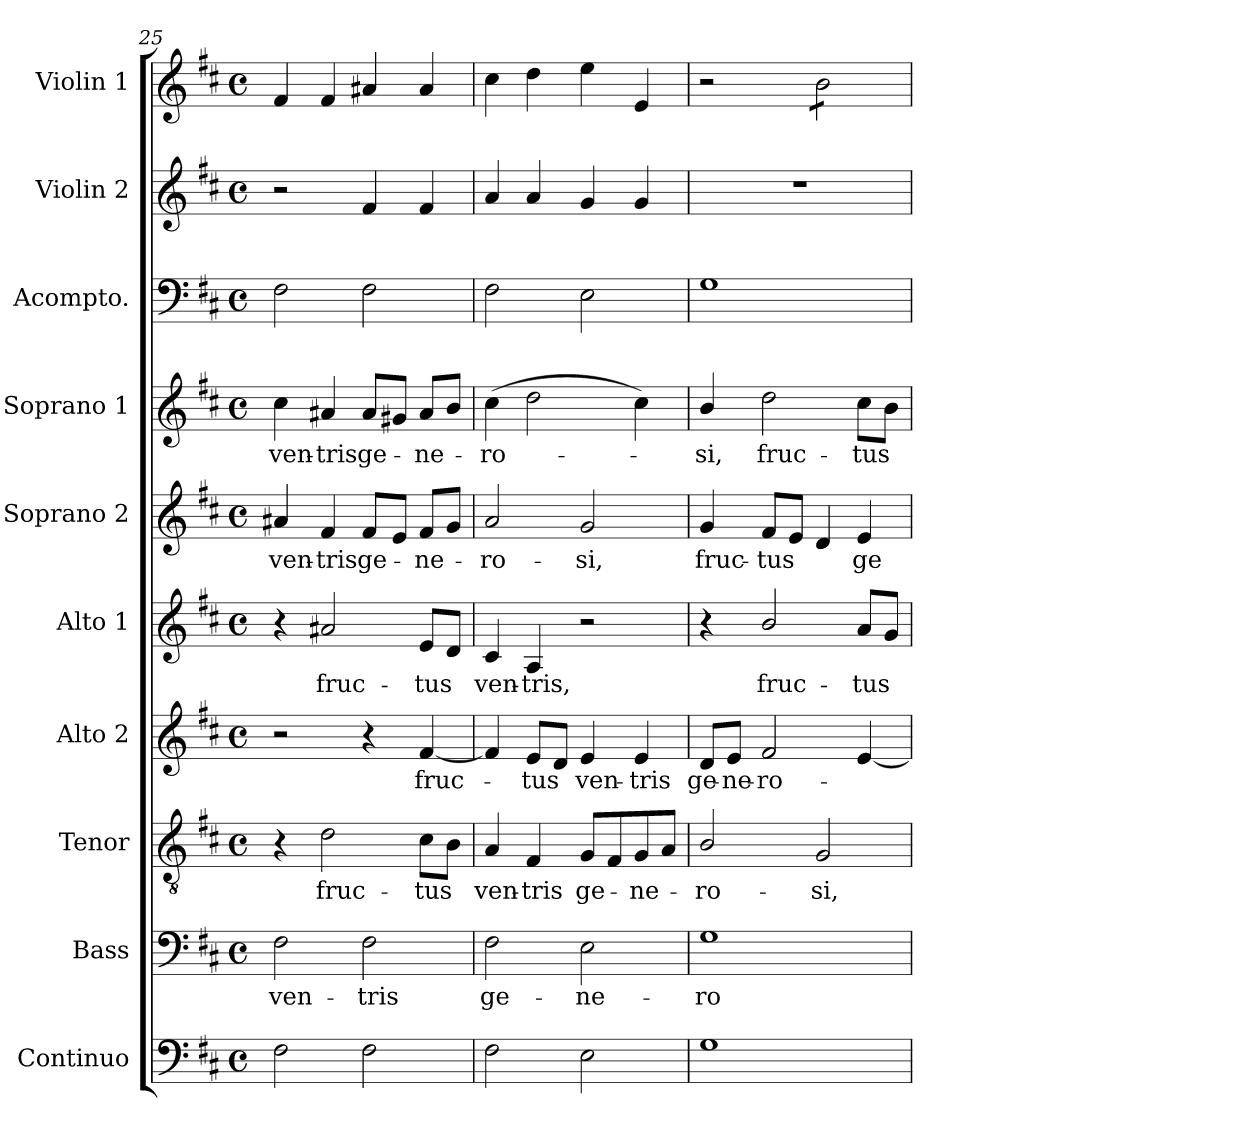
**kern	**kern	**text	**kern	**text	**kern	**text	**kern	**text	**kern	**text	**kern	**text	**kern	**kern	**kern
*part10	*part9	*part9	*part8	*part8	*part7	*part7	*part6	*part6	*part5	*part5	*part4	*part4	*part3	*part2	*part1
*staff10	*staff9	*staff9	*staff8	*staff8	*staff7	*staff7	*staff6	*staff6	*staff5	*staff5	*staff4	*staff4	*staff3	*staff2	*staff1
*I"Continuo	*I"Bass	*	*I"Tenor	*	*I"Alto 2	*	*I"Alto 1	*	*I"Soprano 2	*	*I"Soprano 1	*	*I"Acompto.	*I"Violin 2	*I"Violin 1
*I'Cont.	*I'B.	*	*I'T.	*	*I'A2.	*	*I'A1.	*	*I'S2.	*	*I'S1.	*	*I'Ac.	*I'Vln. 2	*I'Vln. 1
!!LO:LB:g=z
*clefF4	*clefF4	*	*clefGv2	*	*clefG2	*	*clefG2	*	*clefG2	*	*clefG2	*	*clefF4	*clefG2	*clefG2
*	*	*	*ITrd7c12	*	*	*	*	*	*	*	*	*	*	*	*
*k[f#c#]	*k[f#c#]	*	*k[f#c#]	*	*k[f#c#]	*	*k[f#c#]	*	*k[f#c#]	*	*k[f#c#]	*	*k[f#c#]	*k[f#c#]	*k[f#c#]
*D:	*D:	*	*D:	*	*D:	*	*D:	*	*D:	*	*D:	*	*D:	*D:	*D:
*M4/4	*M4/4	*	*M4/4	*	*M4/4	*	*M4/4	*	*M4/4	*	*M4/4	*	*M4/4	*M4/4	*M4/4
*met(c)	*met(c)	*	*met(c)	*	*met(c)	*	*met(c)	*	*met(c)	*	*met(c)	*	*met(c)	*met(c)	*met(c)
=25	=25	=25	=25	=25	=25	=25	=25	=25	=25	=25	=25	=25	=25	=25	=25
!	!	!LO:LY:b:color=#000000	!	!	!	!	!	!	!	!	!	!	!	!	!
!	!	!	!	!	!	!	!	!	!	!LO:LY:b:color=#000000	!	!	!	!	!
!	!	!	!	!	!	!	!	!	!	!	!	!LO:LY:b:color=#000000	!	!	!
2F#i\	2F#i\	ven-	4r	.	2r	.	4r	.	4a#Xi/	ven-	4cc#i\	ven-	2F#i\	2r	4f#i/
!	!	!	!	!LO:LY:b:color=#000000	!	!	!	!	!	!	!	!	!	!	!
!	!	!	!	!	!	!	!	!LO:LY:b:color=#000000	!	!	!	!	!	!	!
!	!	!	!	!	!	!	!	!	!	!LO:LY:b:color=#000000	!	!	!	!	!
!	!	!	!	!	!	!	!	!	!	!	!	!LO:LY:b:color=#000000	!	!	!
.	.	.	2Di\	fruc-	.	.	2a#Xi/	fruc-	4f#i/	-tris	4a#Xi/	-tris	.	.	4f#i/
!	!	!LO:LY:b:color=#000000	!	!	!	!	!	!	!	!	!	!	!	!	!
!	!	!	!	!	!	!	!	!	!	!LO:LY:b:color=#000000	!	!	!	!	!
!	!	!	!	!	!	!	!	!	!	!	!	!LO:LY:b:color=#000000	!	!	!
2F#i\	2F#i\	-tris	.	.	4r	.	.	.	8f#i/L	ge-	8a#i/L	ge-	2F#i\	4f#i/	4a#Xi/
.	.	.	.	.	.	.	.	.	8ei/J	.	8g#Xi/J	.	.	.	.
!	!	!	!	!LO:LY:b:color=#000000	!	!	!	!	!	!	!	!	!	!	!
!	!	!	!	!	!	!LO:LY:b:color=#000000	!	!	!	!	!	!	!	!	!
!	!	!	!	!	!	!	!	!LO:LY:b:color=#000000	!	!	!	!	!	!	!
!	!	!	!	!	!	!	!	!	!	!LO:LY:b:color=#000000	!	!	!	!	!
!	!	!	!	!	!	!	!	!	!	!	!	!LO:LY:b:color=#000000	!	!	!
.	.	.	8C#i\L	-tus	[<4f#i/	fruc-	8ei/L	-tus	8f#i/L	-ne-	8a#i/L	-ne-	.	4f#i/	4a#i/
.	.	.	8BBi\J	.	.	.	8di/J	.	8gi/J	.	8bi/J	.	.	.	.
=26	=26	=26	=26	=26	=26	=26	=26	=26	=26	=26	=26	=26	=26	=26	=26
!	!	!LO:LY:b:color=#000000	!	!	!	!	!	!	!	!	!	!	!	!	!
!	!	!	!	!LO:LY:b:color=#000000	!	!	!	!	!	!	!	!	!	!	!
!	!	!	!	!	!	!	!	!LO:LY:b:color=#000000	!	!	!	!	!	!	!
!	!	!	!	!	!	!	!	!	!	!LO:LY:b:color=#000000	!	!	!	!	!
!	!	!	!	!	!	!	!	!	!	!	!	!LO:LY:b:color=#000000	!	!	!
2F#i\	2F#i\	ge-	4AAi/	ven-	4f#i/]	.	4c#i/	ven-	2ai/	-ro-	(4cc#i\	-ro-	2F#i\	4ai/	4cc#i\
!	!	!	!	!LO:LY:b:color=#000000	!	!	!	!	!	!	!	!	!	!	!
!	!	!	!	!	!	!LO:LY:b:color=#000000	!	!	!	!	!	!	!	!	!
!	!	!	!	!	!	!	!	!LO:LY:b:color=#000000	!	!	!	!	!	!	!
.	.	.	4FF#i/	-tris	8ei/L	-tus	4Ai/	-tris,	.	.	2ddi\	.	.	4ai/	4ddi\
.	.	.	.	.	8di/J	.	.	.	.	.	.	.	.	.	.
!	!	!LO:LY:b:color=#000000	!	!	!	!	!	!	!	!	!	!	!	!	!
!	!	!	!	!LO:LY:b:color=#000000	!	!	!	!	!	!	!	!	!	!	!
!	!	!	!	!	!	!LO:LY:b:color=#000000	!	!	!	!	!	!	!	!	!
!	!	!	!	!	!	!	!	!	!	!LO:LY:b:color=#000000	!	!	!	!	!
2Ei\	2Ei\	-ne-	8GGi/L	ge-	4ei/	ven-	2r	.	2gi/	-si,	.	.	2Ei\	4gi/	4eei\
.	.	.	8FF#i/	.	.	.	.	.	.	.	.	.	.	.	.
!	!	!	!	!LO:LY:b:color=#000000	!	!	!	!	!	!	!	!	!	!	!
!	!	!	!	!	!	!LO:LY:b:color=#000000	!	!	!	!	!	!	!	!	!
.	.	.	8GGi/	-ne-	4ei/	-tris	.	.	.	.	4cc#i\)	.	.	4gi/	4ei/
.	.	.	8AAi/J	.	.	.	.	.	.	.	.	.	.	.	.
=27	=27	=27	=27	=27	=27	=27	=27	=27	=27	=27	=27	=27	=27	=27	=27
!	!	!LO:LY:b:color=#000000	!	!	!	!	!	!	!	!	!	!	!	!	!
!	!	!	!	!LO:LY:b:color=#000000	!	!	!	!	!	!	!	!	!	!	!
!	!	!	!	!	!	!LO:LY:b:color=#000000	!	!	!	!	!	!	!	!	!
!	!	!	!	!	!	!	!	!	!	!LO:LY:b:color=#000000	!	!	!	!	!
!	!	!	!	!	!	!	!	!	!	!	!	!LO:LY:b:color=#000000	!	!	!
1Gi	1Gi	-ro-	2BBi/	-ro-	8di/L	ge-	4r	.	4gi/	fruc-	4bi/	-si,	1Gi	1r	2r
!	!	!	!	!	!	!LO:LY:b:color=#000000	!	!	!	!	!	!	!	!	!
.	.	.	.	.	8ei/J	-ne-	.	.	.	.	.	.	.	.	.
!	!	!	!	!	!	!LO:LY:b:color=#000000	!	!	!	!	!	!	!	!	!
!	!	!	!	!	!	!	!	!LO:LY:b:color=#000000	!	!	!	!	!	!	!
!	!	!	!	!	!	!	!	!	!	!LO:LY:b:color=#000000	!	!	!	!	!
!	!	!	!	!	!	!	!	!	!	!	!	!LO:LY:b:color=#000000	!	!	!
.	.	.	.	.	2f#i/	-ro-	2bi/	fruc-	8f#i/L	-tus	2ddi\	fruc-	.	.	.
.	.	.	.	.	.	.	.	.	8ei/J	.	.	.	.	.	.
!	!	!	!	!LO:LY:b:color=#000000	!	!	!	!	!	!	!	!	!	!	!
*	*	*	*	*	*	*	*	*	*	*	*	*	*	*	*tremolo
.	.	.	2GGi/	-si,	.	.	.	.	4di/	.	.	.	.	.	8bi\L
.	.	.	.	.	.	.	.	.	.	.	.	.	.	.	8bi\
!	!	!	!	!	!	!	!	!LO:LY:b:color=#000000	!	!	!	!	!	!	!
!	!	!	!	!	!	!	!	!	!	!LO:LY:b:color=#000000	!	!	!	!	!
!	!	!	!	!	!	!	!	!	!	!	!	!LO:LY:b:color=#000000	!	!	!
.	.	.	.	.	[<4ei/	.	8ai/L	-tus	4ei/	ge-	8cc#i\L	-tus	.	.	8bi\
.	.	.	.	.	.	.	8gi/J	.	.	.	8bi\J	.	.	.	8bi\J
*	*	*	*	*	*	*	*	*	*	*	*	*	*	*	*Xtremolo
=	=	=	=	=	=	=	=	=	=	=	=	=	=	=	=
*-	*-	*-	*-	*-	*-	*-	*-	*-	*-	*-	*-	*-	*-	*-	*-
